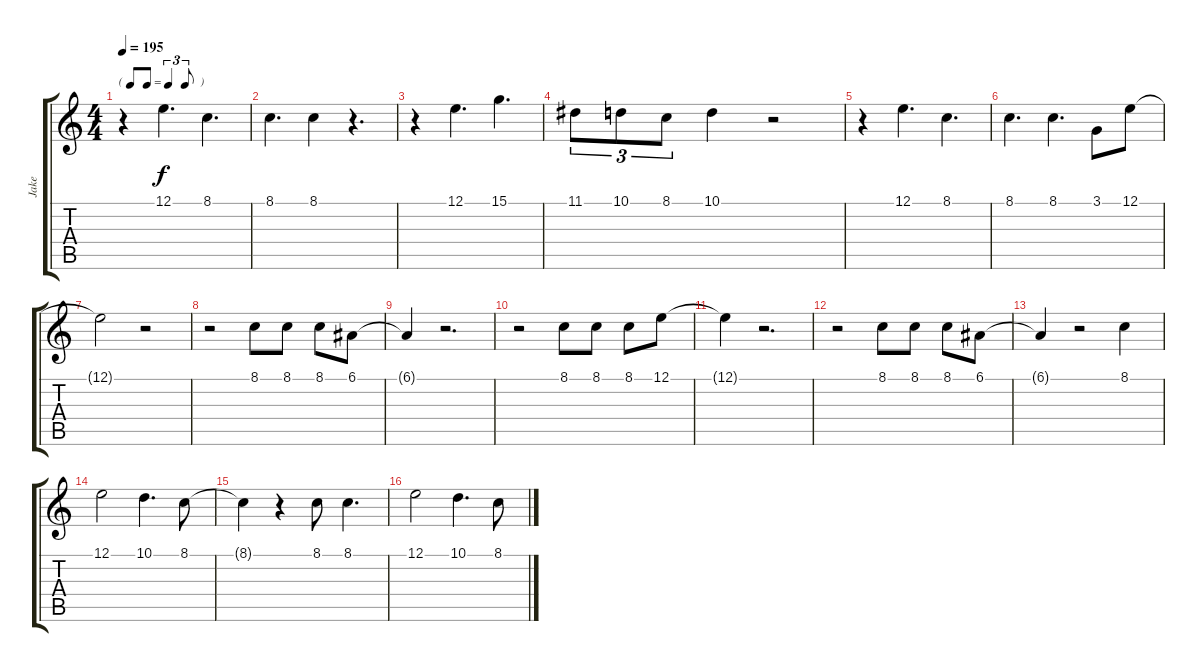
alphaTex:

\track ("Jake" "Jake") {instrument oboe}
\staff {score tabs}
\tuning (E4 B3 G3 D3 A2 E2) {hide}
\ts (4 4)
\tf triplet8th
\tempo 195
\clef g2
\ks c
r.4{dy f} 12.1.4{d} 8.1.4{d} |
8.1.4{d} 8.1.4 r.4{d} |
r.4 12.1.4{d} 15.1.4{d} |
11.1.8{tu (3 2)} 10.1.8{tu (3 2)} 8.1.8{tu (3 2)} 10.1.4 r.2 |
r.4 12.1.4{d} 8.1.4{d} |
8.1.4{d} 8.1.4{d} 3.1.8 12.1.8 |
12.1{t}.2 r.2 |
r.2 8.1.8 8.1.8 8.1.8 6.1.8 |
6.1{t}.4 r.2{d} |
r.2 8.1.8 8.1.8 8.1.8 12.1.8 |
12.1{t}.4 r.2{d} |
r.2 8.1.8 8.1.8 8.1.8 6.1.8 |
6.1{t}.4 r.2 8.1.4 |
12.1.2 10.1.4{d} 8.1.8 |
8.1{t}.4 r.4 8.1.8 8.1.4{d} |
12.1.2 10.1.4{d} 8.1.8
